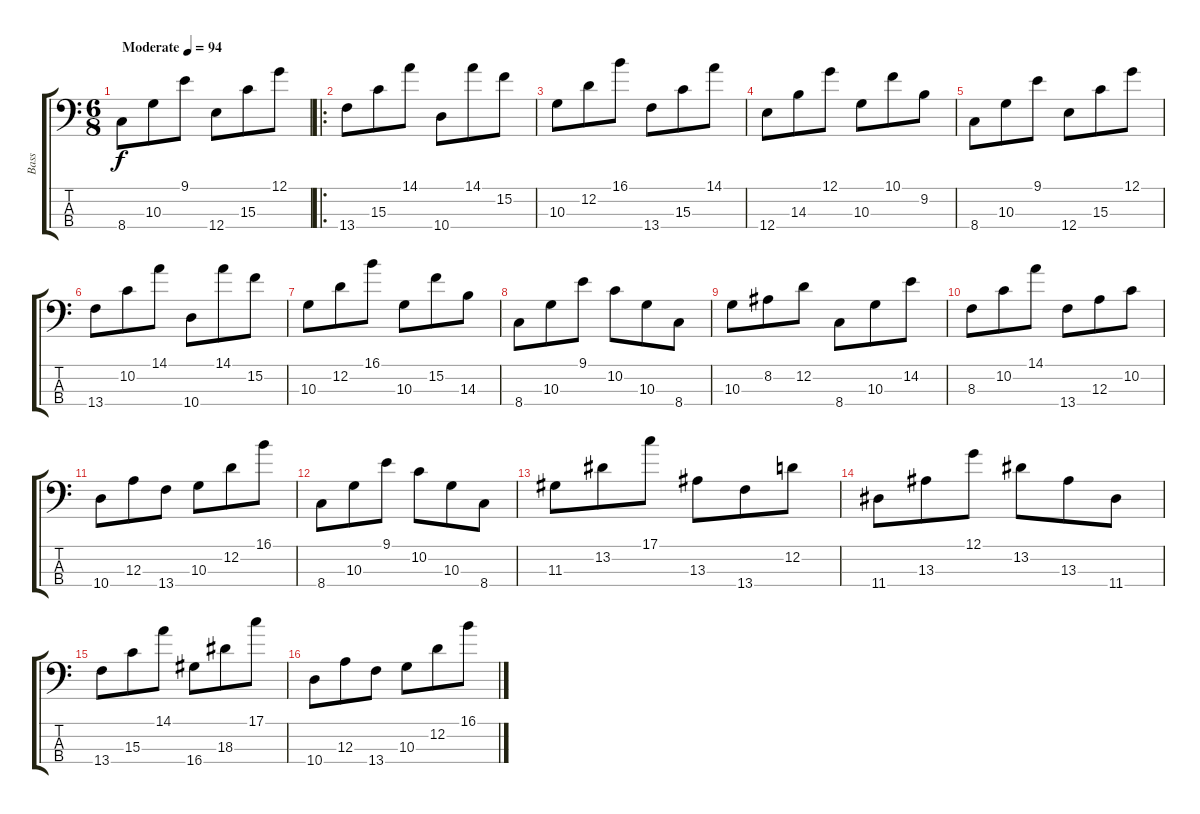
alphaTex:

\track ("Bass" "Bass") {instrument electricbassfinger}
\staff {score tabs}
\tuning (G2 D2 A1 E1) {hide}
\ts (6 8)
\tempo (94 "Moderate")
\clef f4
\ks c
8.4.8{dy f instrument electricbassfinger} 10.3.8 9.1.8 12.4.8 15.3.8 12.1.8 |
\ro
13.4.8 15.3.8 14.1.8 10.4.8 14.1.8 15.2.8 |
10.3.8 12.2.8 16.1.8 13.4.8 15.3.8 14.1.8 |
12.4.8 14.3.8 12.1.8 10.3.8 10.1.8 9.2.8 |
8.4.8 10.3.8 9.1.8 12.4.8 15.3.8 12.1.8 |
13.4.8 10.2.8 14.1.8 10.4.8 14.1.8 15.2.8 |
10.3.8 12.2.8 16.1.8 10.3.8 15.2.8 14.3.8 |
8.4.8 10.3.8 9.1.8 10.2.8 10.3.8 8.4.8 |
10.3.8 8.2.8 12.2.8 8.4.8 10.3.8 14.2.8 |
8.3.8 10.2.8 14.1.8 13.4.8 12.3.8 10.2.8 |
10.4.8 12.3.8 13.4.8 10.3.8 12.2.8 16.1.8 |
8.4.8 10.3.8 9.1.8 10.2.8 10.3.8 8.4.8 |
11.3.8 13.2.8 17.1.8 13.3.8 13.4.8 12.2.8 |
11.4.8 13.3.8 12.1.8 13.2.8 13.3.8 11.4.8 |
13.4.8 15.3.8 14.1.8 16.4.8 18.3.8 17.1.8 |
10.4.8 12.3.8 13.4.8 10.3.8 12.2.8 16.1.8
